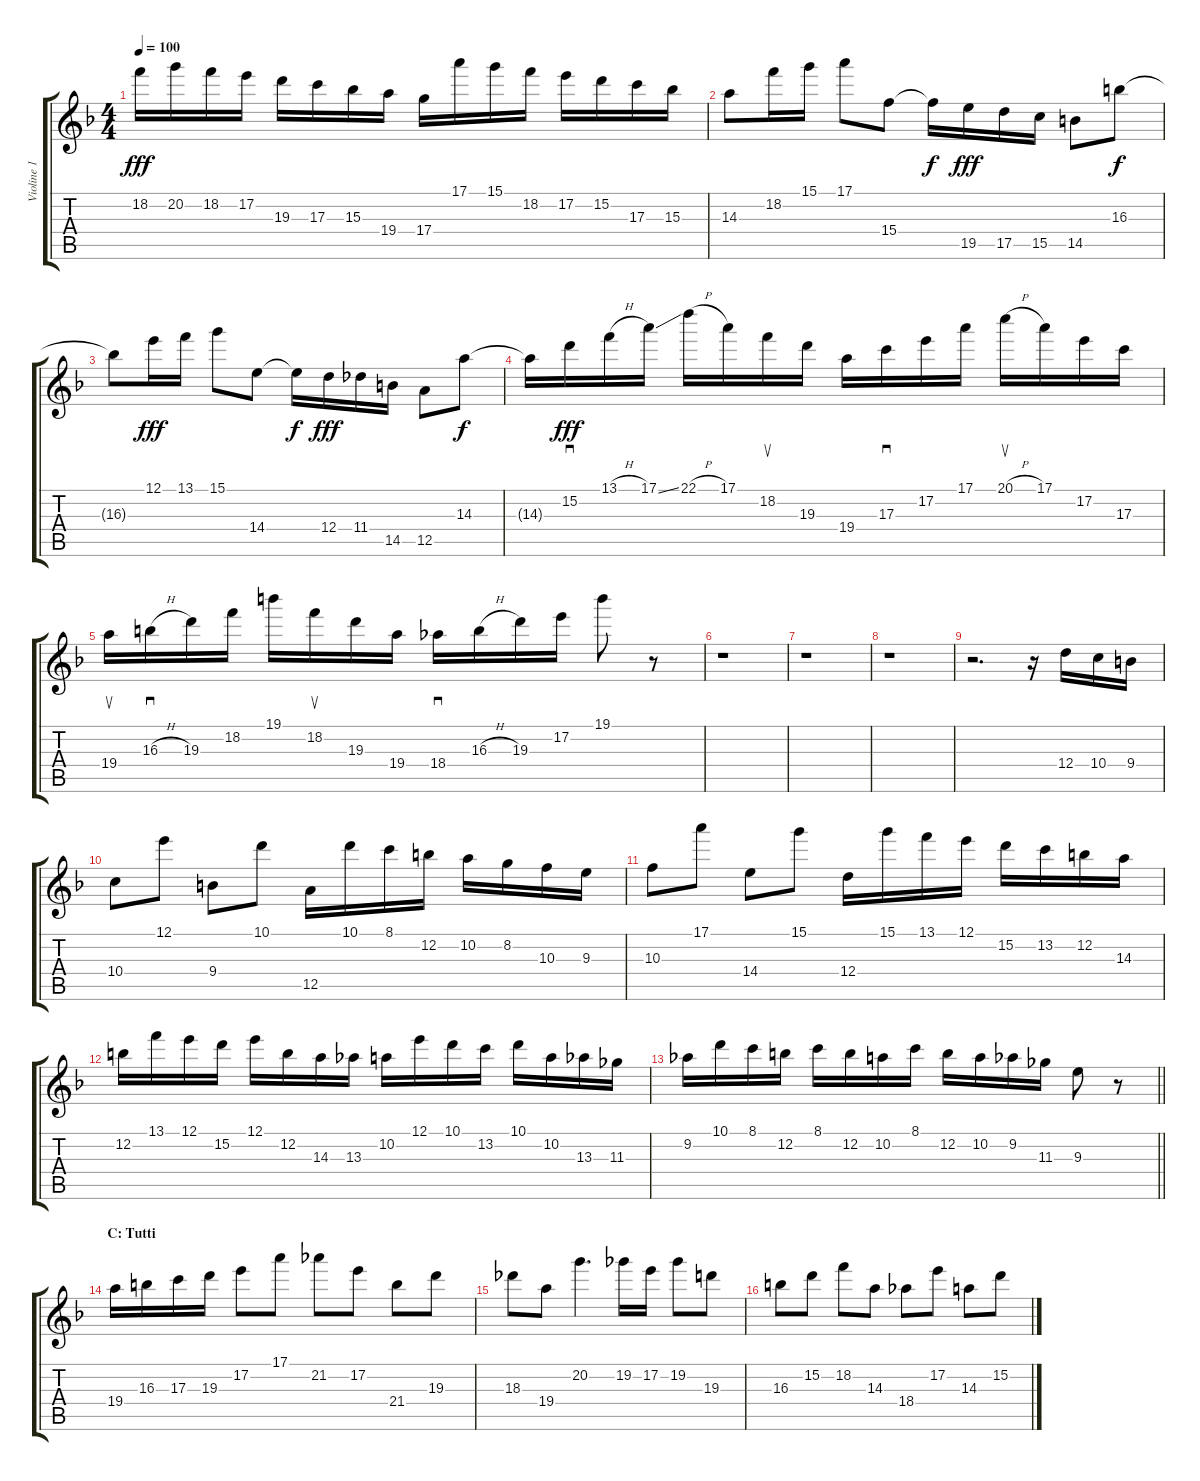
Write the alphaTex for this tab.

\track ("Violine 1 (Solo)" "Violine 1 ") {instrument overdrivenguitar}
\staff {score tabs}
\tuning (E4 B3 G3 D3 A2 E2) {hide}
\ts (4 4)
\tempo 100
\clef g2
\ks dminor
18.2.16{dy fff} 20.2.16 18.2.16 17.2.16 19.3.16 17.3.16 15.3.16 19.4.16 17.4.16 17.1.16 15.1.16 18.2.16 17.2.16 15.2.16 17.3.16 15.3.16 |
14.3.8 18.2.16 15.1.16 17.1.8 15.4.8 15.4{t}.16{dy f} 19.5.16{dy fff} 17.5.16 15.5.16 14.5.8 16.3.8{dy f} |
16.3{t}.8 12.1.16{dy fff} 13.1.16 15.1.8 14.4.8 14.4{t}.16{dy f} 12.4.16{dy fff} 11.4.16 14.5.16 12.5.8 14.3.8{dy f} |
14.3{t}.16 15.2.16{sd dy fff} 13.1{h}.16 17.1{ss}.16 22.1{h}.16 17.1.16 18.2.16{su} 19.3.16 19.4.16 17.3.16{sd} 17.2.16 17.1.16 20.1{h}.16{su} 17.1.16 17.2.16 17.3.16 |
19.4.16{su} 16.3{h}.16{sd} 19.3.16 18.2.16 19.1.16 18.2.16{su} 19.3.16 19.4.16 18.4.16{sd} 16.3{h}.16 19.3.16 17.2.16 19.1.8 r.8 |
r.1 |
r.1 |
r.1 |
r.2{d} r.16 12.4.16 10.4.16 9.4.16 |
10.4.8 12.1.8 9.4.8 10.1.8 12.5.16 10.1.16 8.1.16 12.2.16 10.2.16 8.2.16 10.3.16 9.3.16 |
10.3.8 17.1.8 14.4.8 15.1.8 12.4.16 15.1.16 13.1.16 12.1.16 15.2.16 13.2.16 12.2.16 14.3.16 |
12.2.16 13.1.16 12.1.16 15.2.16 12.1.16 12.2.16 14.3.16 13.3.16 10.2.16 12.1.16 10.1.16 13.2.16 10.1.16 10.2.16 13.3.16 11.3.16 |
\barLineRight lightlight
9.2.16 10.1.16 8.1.16 12.2.16 8.1.16 12.2.16 10.2.16 8.1.16 12.2.16 10.2.16 9.2.16 11.3.16 9.3.8 r.8 |
\section ("" "C: Tutti")
19.4.16 16.3.16 17.3.16 19.3.16 17.2.8 17.1.8 21.2.8 17.2.8 21.4.8 19.3.8 |
18.3.8 19.4.8 20.2.4{d} 19.2.16 17.2.16 19.2.8 19.3.8 |
16.3.8 15.2.8 18.2.8 14.3.8 18.4.8 17.2.8 14.3.8 15.2.8
